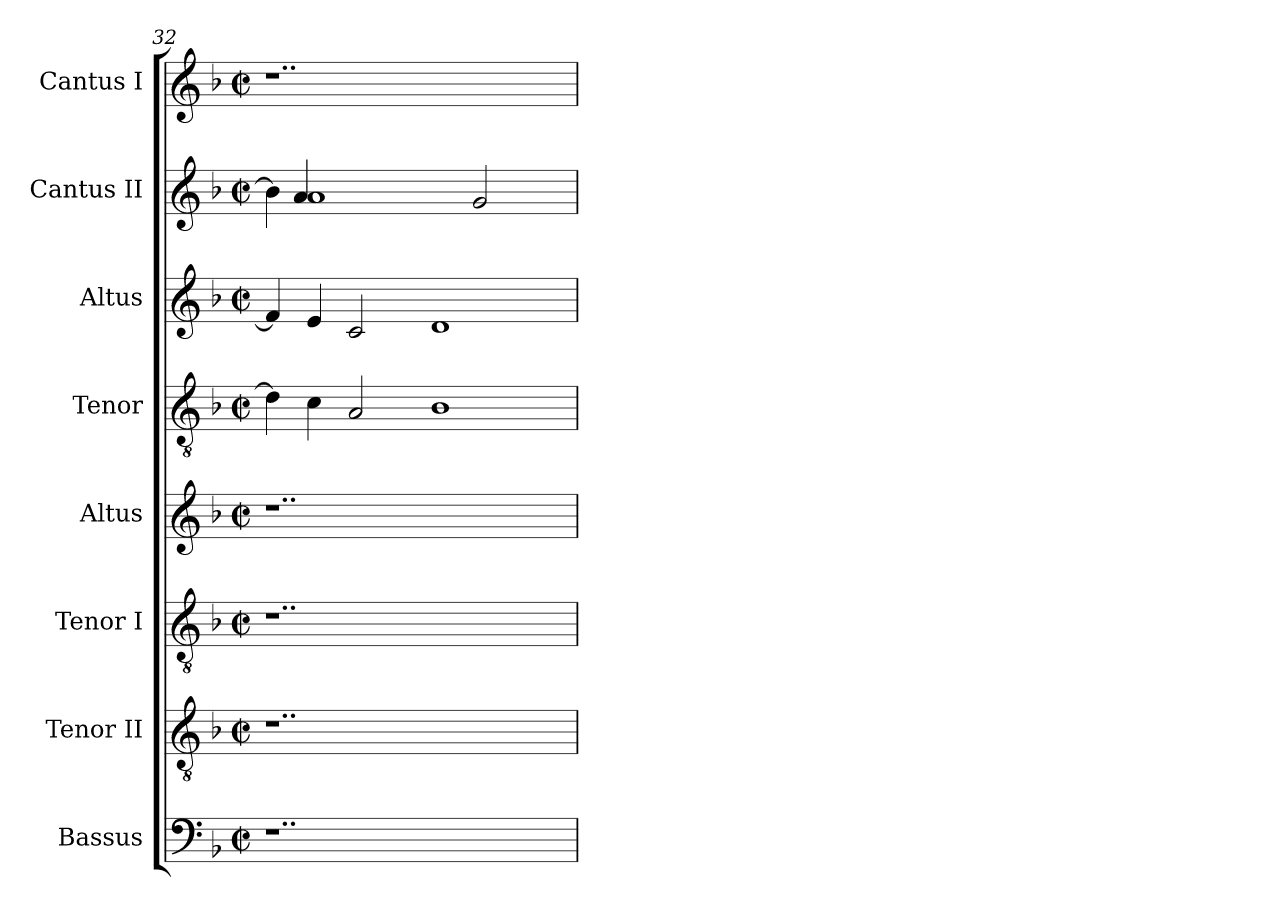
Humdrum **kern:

**kern	**kern	**kern	**kern	**kern	**kern	**kern	**kern
*part8	*part7	*part6	*part5	*part4	*part3	*part2	*part1
*staff8	*staff7	*staff6	*staff5	*staff4	*staff3	*staff2	*staff1
*I"Bassus	*I"Tenor II	*I"Tenor I	*I"Altus	*I"Tenor	*I"Altus	*I"Cantus II	*I"Cantus I
!!LO:LB:g=z
*clefF4	*clefGv2	*clefGv2	*clefG2	*clefGv2	*clefG2	*clefG2	*clefG2
*k[b-]	*k[b-]	*k[b-]	*k[b-]	*k[b-]	*k[b-]	*k[b-]	*k[b-]
*F:	*F:	*F:	*F:	*F:	*F:	*F:	*F:
*M2/2	*M2/2	*M2/2	*M2/2	*M2/2	*M2/2	*M2/2	*M2/2
*met(c|)	*met(c|)	*met(c|)	*met(c|)	*met(c|)	*met(c|)	*met(c|)	*met(c|)
=32	=32	=32	=32	=32	=32	=32	=32
*	*	*	*	*	*	*^	*
1..r	1..r	1..r	1..r	4d\]	4f/]	4b-\]	4ryy	1..r
.	.	.	.	4c\	4e/	1a	4a/	.
.	.	.	.	2A/	2c/	.	4ryy	.
.	.	.	.	.	.	.	1ryy	.
.	.	.	.	1B-	1d	.	.	.
.	.	.	.	.	.	2g/	.	.
4ryy	4ryy	4ryy	4ryy	.	.	4ryy	4ryy	4ryy
*	*	*	*	*	*	*v	*v	*
=	=	=	=	=	=	=	=
*-	*-	*-	*-	*-	*-	*-	*-
